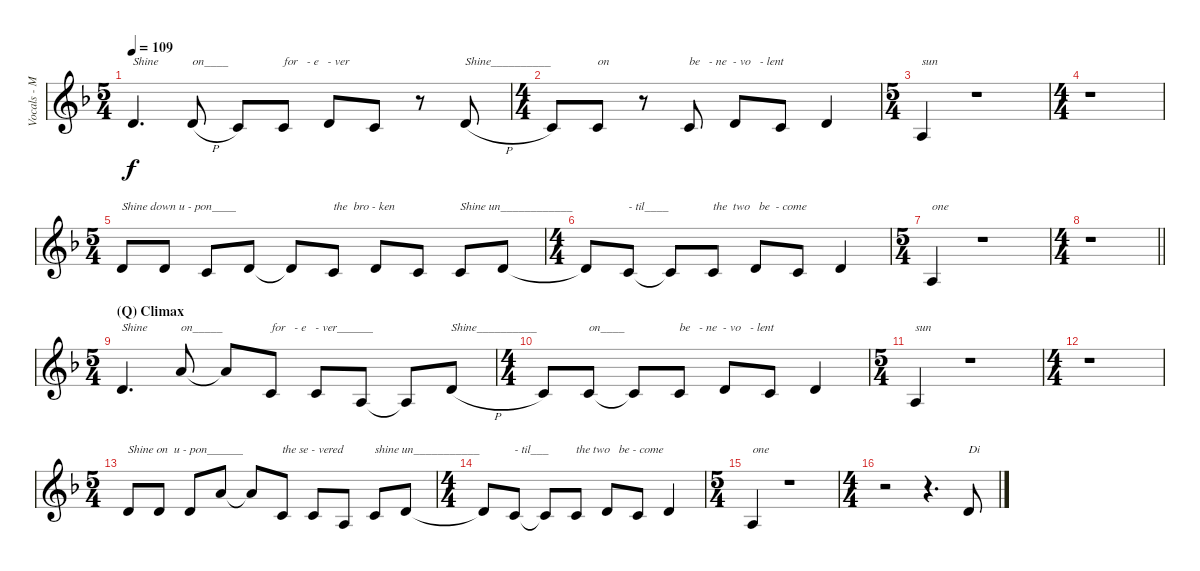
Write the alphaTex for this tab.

\track ("Vocals - Maynard" "Vocals - M") {instrument tuba}
\staff {score}
\tuning (E4 B3 G3 D3 A2 E2) {hide}
\ts (5 4)
\tempo 109
\clef g2
\ks dminor
3.2.4{d txt "Shine" dy f} 3.2{h}.8{txt "on____"} 1.2.8 1.2.8{txt "for   - e   - ver"} 3.2.8 1.2.8 r.8 3.2{h}.8{txt "Shine__________"} |
\ts (4 4)
1.2.8 1.2.8{txt "on"} r.8 1.2.8{txt "be   - ne  - vo   - lent"} 3.2.8 1.2.8 3.2.4 |
\ts (5 4)
2.3.4{txt "sun"} r.1 |
\ts (4 4)
r.1 |
\ts (5 4)
3.2.8{txt "Shine down u - pon____"} 3.2.8{beam split} 1.2.8 3.2.8{beam split} 3.2{t}.8 1.2.8{txt "the  bro - ken"} 3.2.8 1.2.8{beam split} 1.2.8{txt "Shine un____________"} 3.2.8 |
\ts (4 4)
3.2{t}.8 1.2.8{txt "- til____"} 1.2{t}.8 1.2.8{txt "the  two   be  - come"} 3.2.8 1.2.8 3.2.4 |
\ts (5 4)
2.3.4{txt "one"} r.1 |
\ts (4 4)
\barLineRight lightlight
r.1 |
\ts (5 4)
\section ("" "(Q) Climax")
3.2.4{d txt "Shine" volume 11} 5.1.8{txt "on_____"} 5.1{t}.8 1.2.8{txt "for   - e   - ver______"} 1.2.8 2.3.8{beam split} 2.3{t}.8 3.2{h}.8{txt "Shine__________"} |
\ts (4 4)
1.2.8 1.2.8{txt "on____"} 1.2{t}.8 1.2.8{txt "be   - ne  - vo   - lent"} 3.2.8 1.2.8 3.2.4 |
\ts (5 4)
2.3.4{txt "sun"} r.1 |
\ts (4 4)
r.1 |
\ts (5 4)
3.2.8{txt "Shine on  u - pon______"} 3.2.8{beam split} 3.2.8{beam merge} 5.1.8{beam split} 5.1{t}.8 1.2.8{txt "the se - vered"} 1.2.8 2.3.8{beam split} 1.2.8{txt "shine un___________" beam merge} 3.2.8 |
\ts (4 4)
3.2{t}.8 1.2.8{txt "- til___" beam split} 1.2{t}.8{beam merge} 1.2.8{txt "the two   be - come" beam split} 3.2.8 1.2.8 3.2.4 |
\ts (5 4)
2.3.4{txt "one"} r.1 |
\ts (4 4)
r.2 r.4{d} 3.2.8{txt "Di"}
